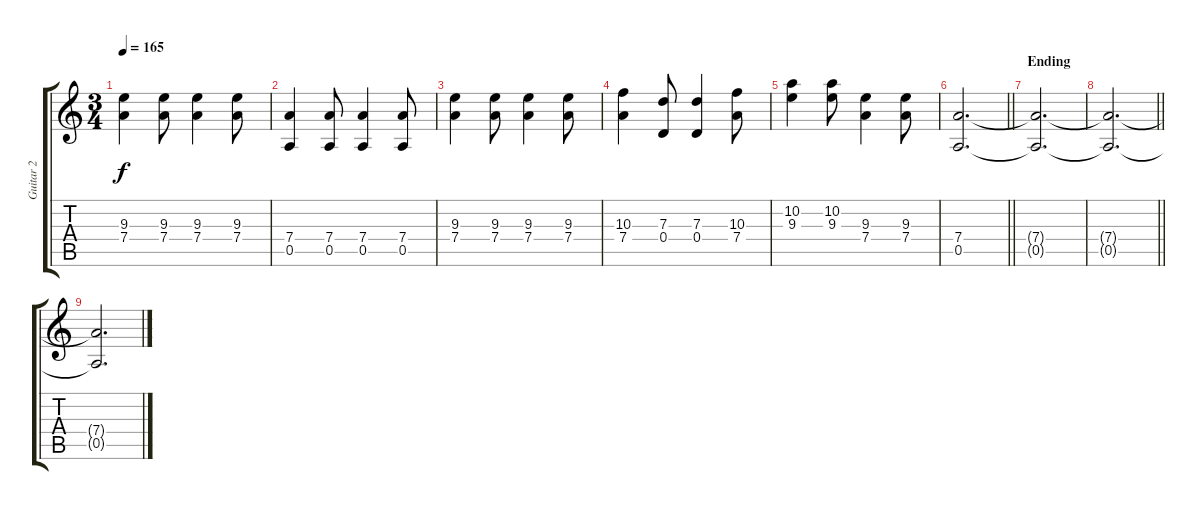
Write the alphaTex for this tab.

\track ("Guitar 2" "Guitar 2") {instrument distortionguitar}
\staff {score tabs}
\tuning (E4 B3 G3 D3 A2 E2) {hide}
\ts (3 4)
\tempo 165
\clef g2
\ks c
(9.3 7.4).4{dy f} (9.3 7.4).8 (9.3 7.4).4 (9.3 7.4).8 |
(7.4 0.5).4 (7.4 0.5).8 (7.4 0.5).4 (7.4 0.5).8 |
(9.3 7.4).4 (9.3 7.4).8 (9.3 7.4).4 (9.3 7.4).8 |
(10.3 7.4).4 (7.3 0.4).8 (7.3 0.4).4 (10.3 7.4).8 |
(10.2 9.3).4 (10.2 9.3).8 (9.3 7.4).4 (9.3 7.4).8 |
\barLineRight lightlight
(7.4 0.5).2{d} |
\section ("" "Ending")
(7.4{t} 0.5{t}).2{d volume 0} |
\barLineRight lightlight
(7.4{t} 0.5{t}).2{d} |
(7.4{t} 0.5{t}).2{d}
